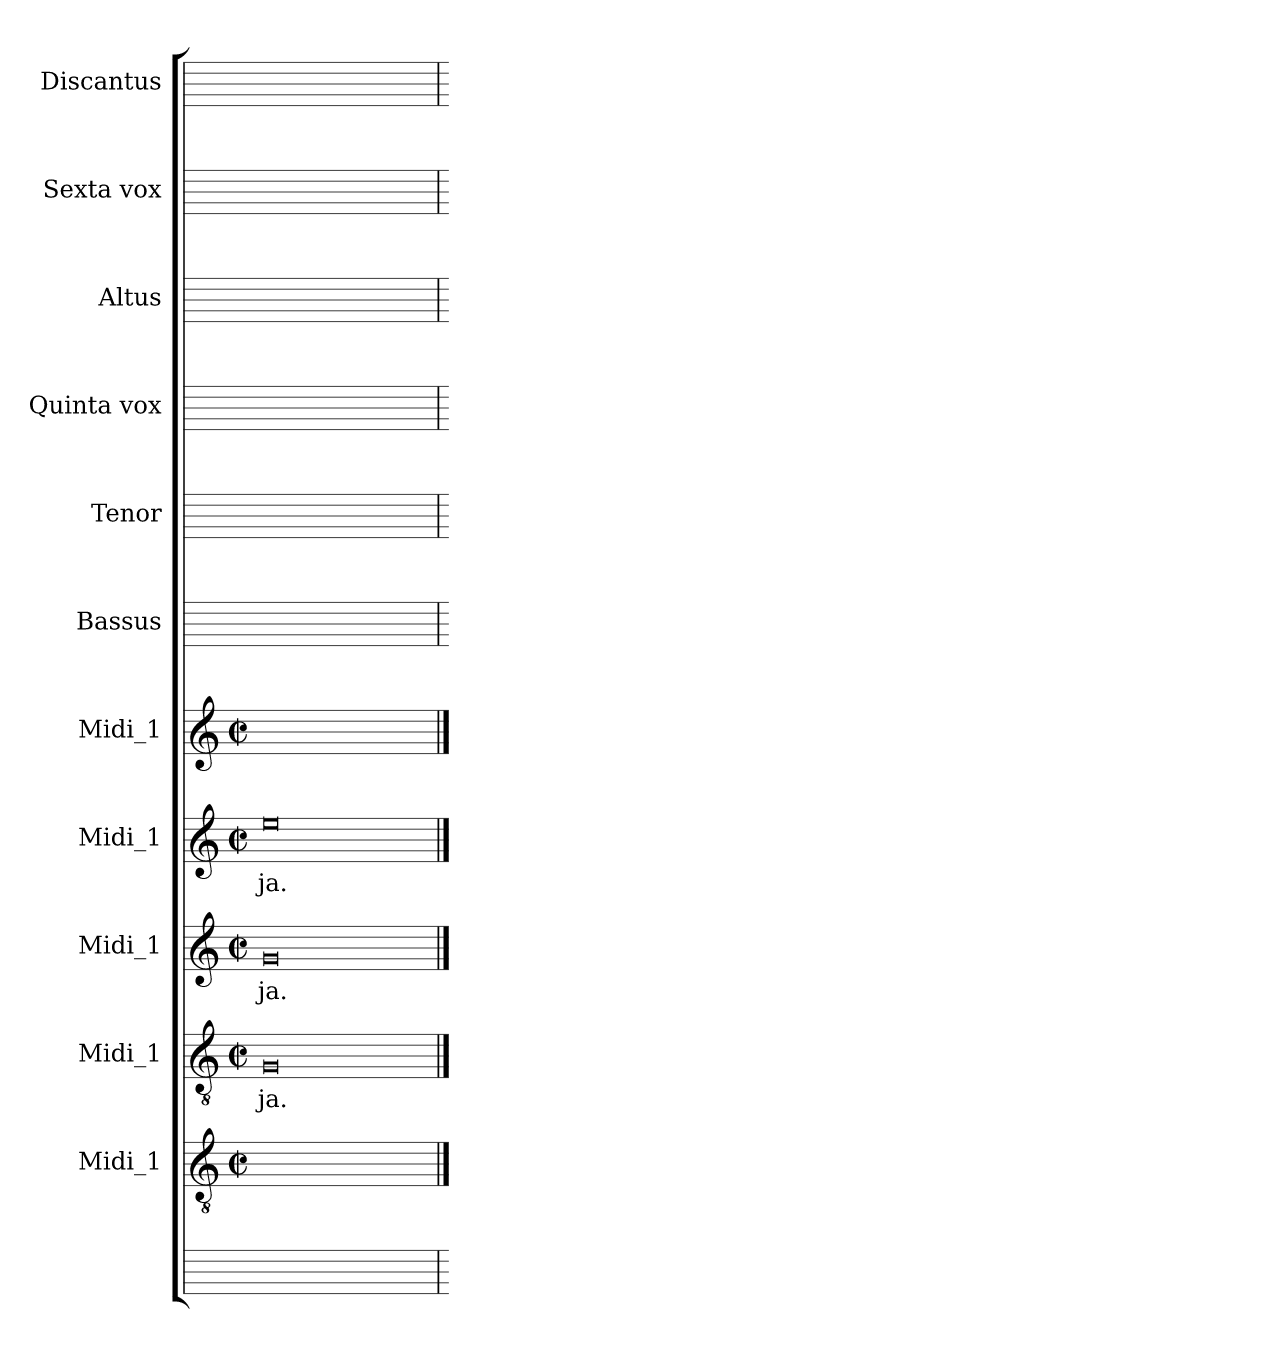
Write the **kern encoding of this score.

**kern	**kern	**kern	**text	**kern	**text	**kern	**text	**kern	**kern	**kern	**kern	**kern	**kern	**kern
*part12	*part11	*part10	*part10	*part9	*part9	*part8	*part8	*part7	*part6	*part5	*part4	*part3	*part2	*part1
*staff12	*staff11	*staff10	*staff10	*staff9	*staff9	*staff8	*staff8	*staff7	*staff6	*staff5	*staff4	*staff3	*staff2	*staff1
*	*I"Midi_1	*I"Midi_1	*	*I"Midi_1	*	*I"Midi_1	*	*I"Midi_1	*I"Bassus	*I"Tenor	*I"Quinta vox	*I"Altus	*I"Sexta vox	*I"Discantus
*	*clefGv2	*clefGv2	*	*clefG2	*	*clefG2	*	*clefG2	*	*	*	*	*	*
*	*k[]	*k[]	*	*k[]	*	*k[]	*	*k[]	*	*	*	*	*	*
*	*C:	*C:	*	*C:	*	*C:	*	*C:	*	*	*	*	*	*
*	*M4/2	*M4/2	*	*M4/2	*	*M4/2	*	*M4/2	*	*	*	*	*	*
*	*met(c|)	*met(c|)	*	*met(c|)	*	*met(c|)	*	*met(c|)	*	*	*	*	*	*
=	=	=	=	=	=	=	=	=	=	=	=	=	=	=
!	!	!	!LO:LY:b	!	!LO:LY:b	!	!LO:LY:b	!	!	!	!	!	!	!
4ryy	0cyy]	0G	-ja.	0g	-ja.	0ee	-ja.	0ccyy]	4ryy	4ryy	4ryy	4ryy	4ryy	4ryy
1..ryy	.	.	.	.	.	.	.	.	1..ryy	1..ryy	1..ryy	1..ryy	1..ryy	1..ryy
=	==	==	=	==	=	==	=	==	=	=	=	=	=	=
*-	*-	*-	*-	*-	*-	*-	*-	*-	*-	*-	*-	*-	*-	*-
